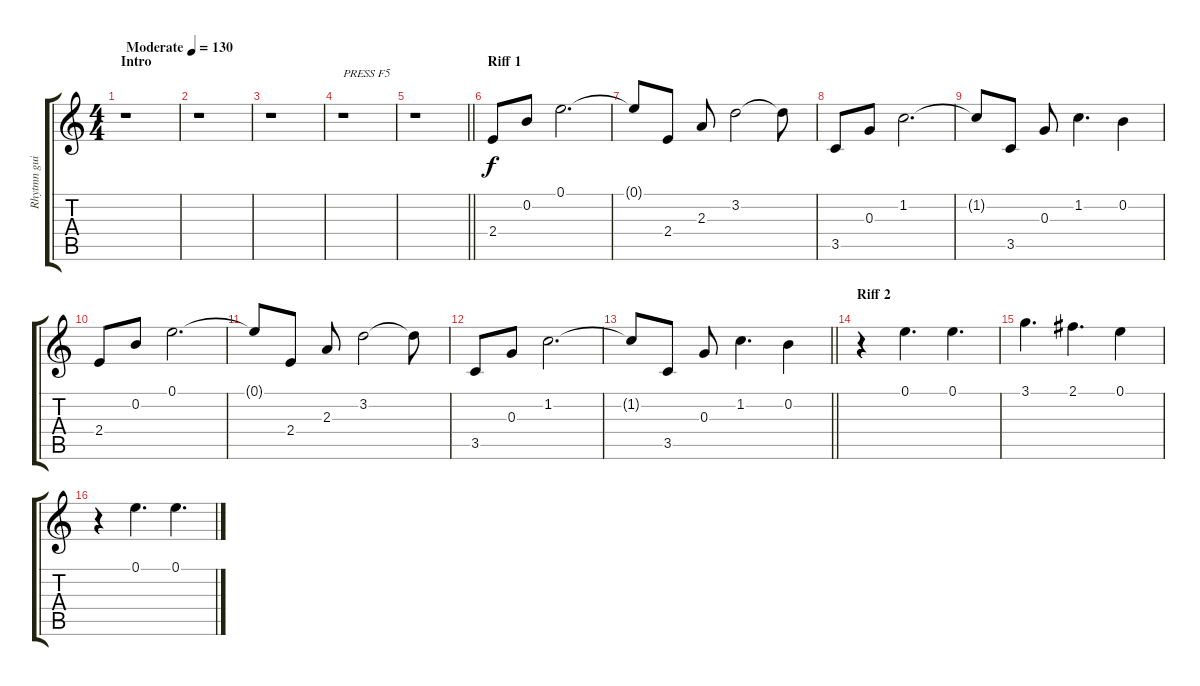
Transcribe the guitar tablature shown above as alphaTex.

\track ("Rhytmn guitar" "Rhytmn gui") {instrument electricguitarclean}
\staff {score tabs}
\tuning (E4 B3 G3 D3 A2 E2) {hide}
\ts (4 4)
\section ("" "Intro")
\tempo (130 "Moderate")
\clef g2
\ks c
r.1{dy f instrument electricguitarclean} |
r.1 |
r.1 |
r.1{txt "PRESS F5"} |
\barLineRight lightlight
r.1 |
\section ("" "Riff 1")
2.4.8 0.2.8 0.1.2{d txt ""} |
0.1{t}.8 2.4.8 2.3.8 3.2.2{txt ""} 3.2{t}.8 |
3.5.8 0.3.8 1.2.2{d} |
1.2{t}.8{txt ""} 3.5.8 0.3.8 1.2.4{d} 0.2.4 |
2.4.8 0.2.8 0.1.2{d} |
0.1{t}.8 2.4.8 2.3.8 3.2.2 3.2{t}.8 |
3.5.8 0.3.8 1.2.2{d} |
\barLineRight lightlight
1.2{t}.8 3.5.8 0.3.8 1.2.4{d} 0.2.4 |
\section ("" "Riff 2")
r.4 0.1.4{d} 0.1.4{d} |
3.1.4{d} 2.1.4{d} 0.1.4 |
r.4 0.1.4{d} 0.1.4{d}
